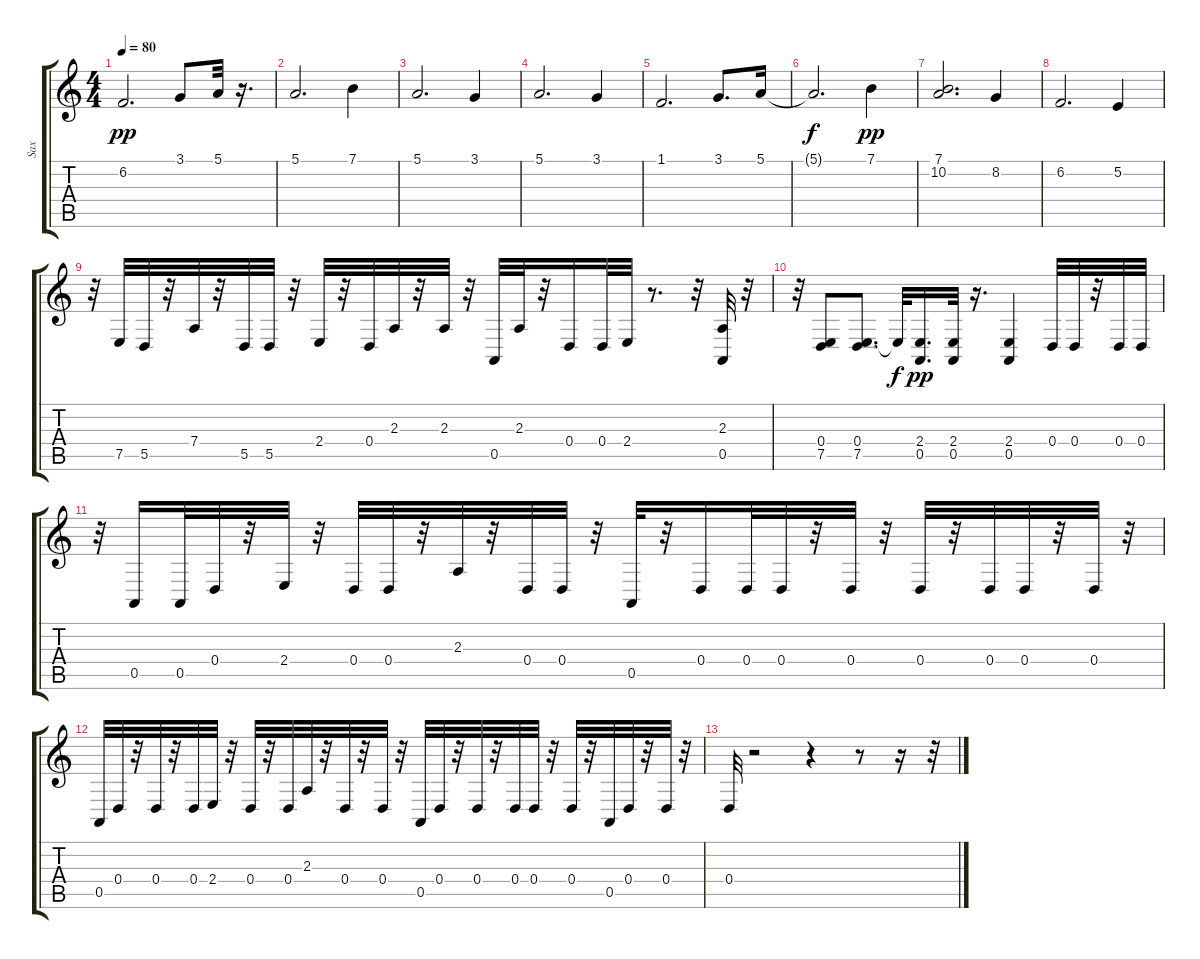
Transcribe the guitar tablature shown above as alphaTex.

\track ("Sax     " "Sax     ") {instrument shakuhachi}
\staff {score tabs}
\tuning (E4 B3 G3 D3 A2 E2) {hide}
\ts (4 4)
\tempo 80
\clef g2
\ks c
6.2.2{d dy pp} 3.1.8 5.1.32 r.16{d} |
5.1.2{d} 7.1.4 |
5.1.2{d} 3.1.4 |
5.1.2{d} 3.1.4 |
1.1.2{d volume 12} 3.1.8{d volume 11} 5.1.16{volume 11} |
5.1{t}.2{d dy f} 7.1.4{dy pp volume 10} |
(7.1 10.2).2{d volume 9} 8.2.4{volume 8} |
6.2.2{d volume 8} 5.2.4{volume 7} |
r.32 7.5.32{volume 6} 5.5.32 r.32 7.4.32{volume 6} r.32 5.5.32{volume 6} 5.5.32 r.32 2.4.32{volume 6} r.32 0.4.32{volume 6} 2.3.32 r.32 2.3.32{volume 6} r.32 0.5.32{volume 6} 2.3.32 r.32 0.4.16{volume 5} 0.4.32{volume 5} 2.4.32 r.8{d} r.32 (2.3 0.5).32{volume 5} r.32 |
r.32 (0.4 7.5).8{volume 5} (0.4 7.5).8{d volume 4} 7.5{t}.32{dy f} (2.4 0.5).16{d dy pp volume 4} (2.4 0.5).32{volume 4} r.16{d} (2.4 0.5).4{volume 4} 0.4.32{volume 4} 0.4.32{volume 3} r.32 0.4.32{volume 3} 0.4.32 |
r.32 0.5.16{volume 3} 0.5.32{volume 3} 0.4.32 r.32 2.4.32{volume 3} r.32 0.4.32{volume 3} 0.4.32 r.32 2.3.32{volume 3} r.32 0.4.32 0.4.32{volume 2} r.32 0.5.32{volume 2} r.32 0.4.16{volume 2} 0.4.32 0.4.32{volume 2} r.32 0.4.32{volume 2} r.32 0.4.32 r.32 0.4.32{volume 2} 0.4.32{volume 2} r.32 0.4.32 r.32 |
0.5.32{volume 2} 0.4.32 r.32 0.4.32{volume 2} r.32 0.4.32{volume 1} 2.4.32 r.32 0.4.32{volume 1} r.32 0.4.32{volume 1} 2.3.32{volume 1} r.32 0.4.32 r.32 0.4.32{volume 1} r.32 0.5.32{volume 1} 0.4.32 r.32 0.4.32{volume 1} r.32 0.4.32 0.4.32{volume 0} r.32 0.4.32{volume 0} r.32 0.5.32{volume 0} 0.4.32 r.32 0.4.32{volume 0} r.32 |
0.4.32 r.2 r.4 r.8 r.16 r.32
